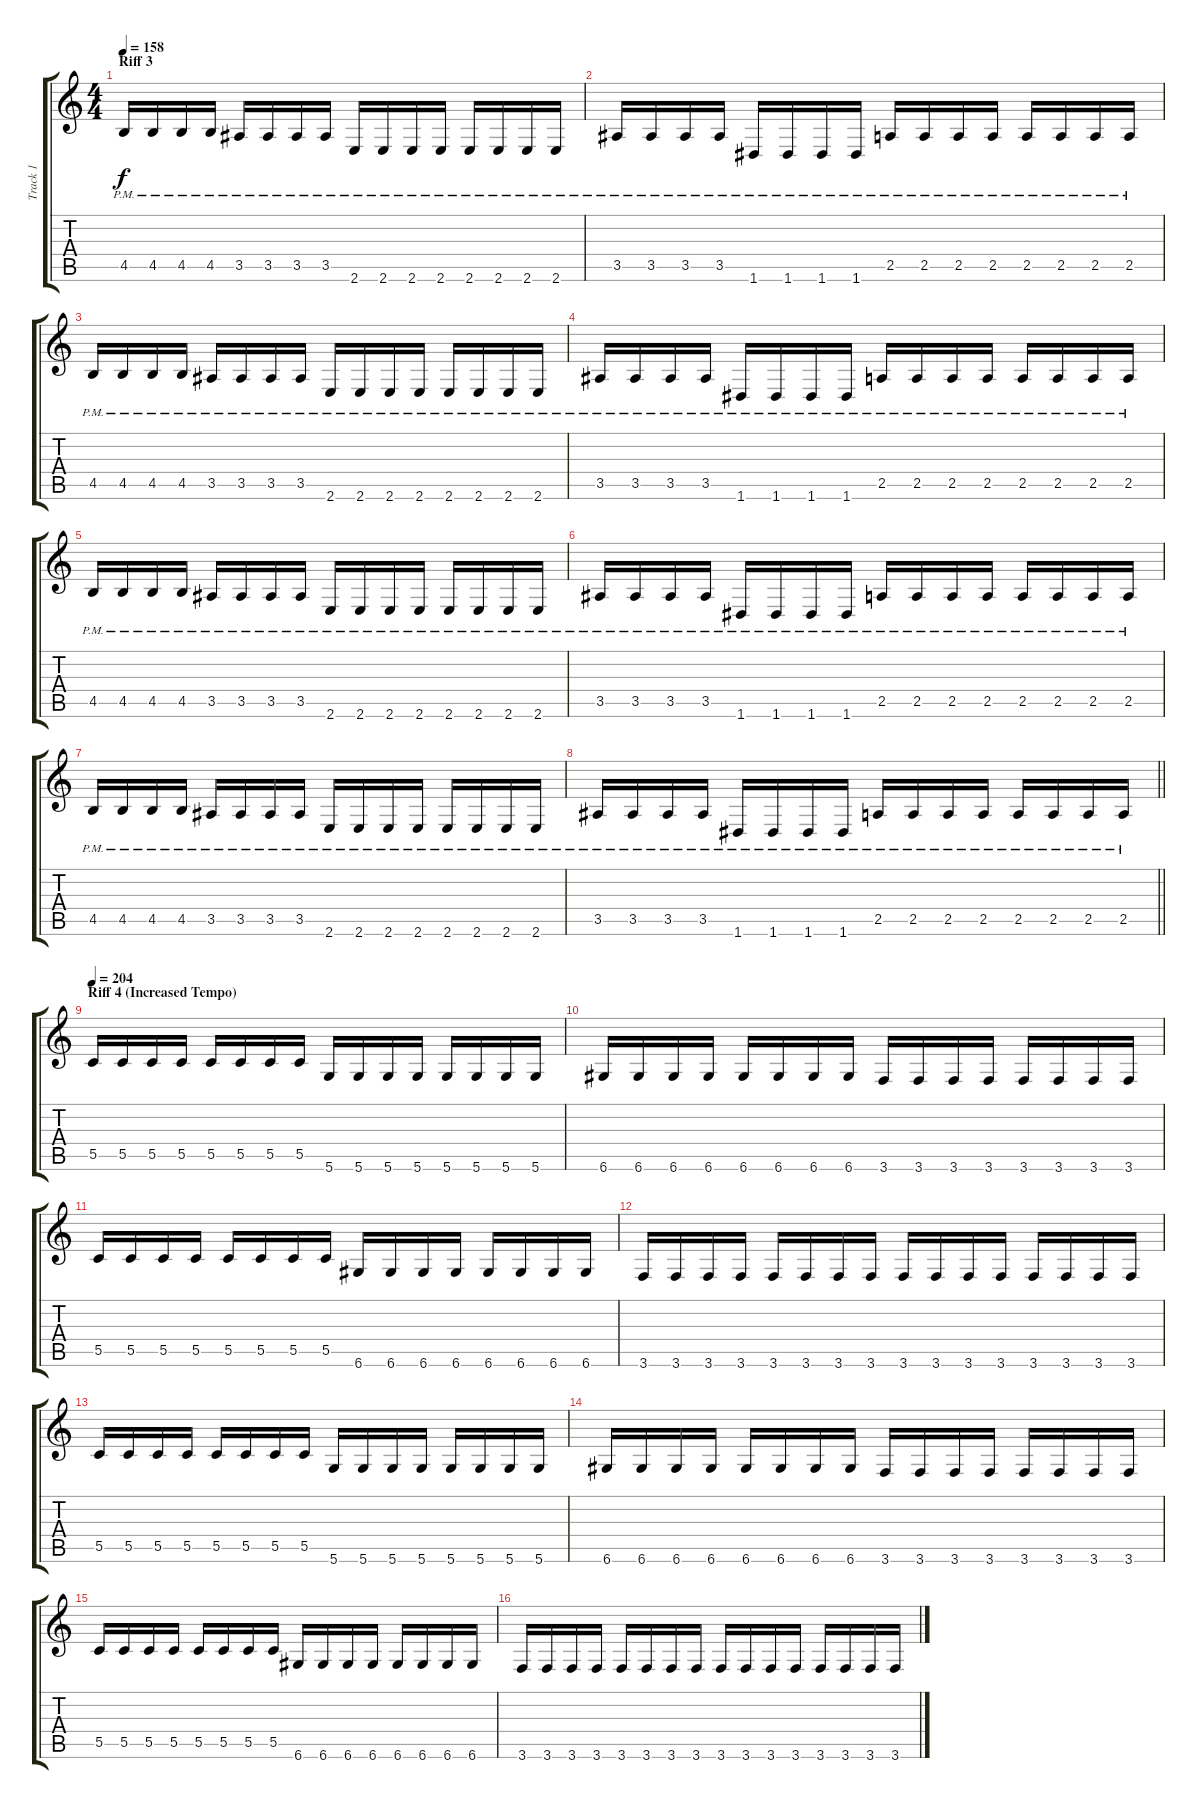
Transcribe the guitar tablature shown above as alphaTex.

\track ("Track 1" "Track 1") {instrument overdrivenguitar}
\staff {score tabs}
\tuning (D4 A3 F3 C3 G2 D2) {hide}
\ts (4 4)
\section ("" "Riff 3")
\tempo 158
\clef g2
\ks c
4.5{pm}.16{dy f} 4.5{pm}.16 4.5{pm}.16 4.5{pm}.16 3.5{pm}.16 3.5{pm}.16 3.5{pm}.16 3.5{pm}.16 2.6{pm}.16 2.6{pm}.16 2.6{pm}.16 2.6{pm}.16 2.6{pm}.16 2.6{pm}.16 2.6{pm}.16 2.6{pm}.16 |
3.5{pm}.16 3.5{pm}.16 3.5{pm}.16 3.5{pm}.16 1.6{pm}.16 1.6{pm}.16 1.6{pm}.16 1.6{pm}.16 2.5{pm}.16 2.5{pm}.16 2.5{pm}.16 2.5{pm}.16 2.5{pm}.16 2.5{pm}.16 2.5{pm}.16 2.5{pm}.16 |
4.5{pm}.16 4.5{pm}.16 4.5{pm}.16 4.5{pm}.16 3.5{pm}.16 3.5{pm}.16 3.5{pm}.16 3.5{pm}.16 2.6{pm}.16 2.6{pm}.16 2.6{pm}.16 2.6{pm}.16 2.6{pm}.16 2.6{pm}.16 2.6{pm}.16 2.6{pm}.16 |
3.5{pm}.16 3.5{pm}.16 3.5{pm}.16 3.5{pm}.16 1.6{pm}.16 1.6{pm}.16 1.6{pm}.16 1.6{pm}.16 2.5{pm}.16 2.5{pm}.16 2.5{pm}.16 2.5{pm}.16 2.5{pm}.16 2.5{pm}.16 2.5{pm}.16 2.5{pm}.16 |
4.5{pm}.16 4.5{pm}.16 4.5{pm}.16 4.5{pm}.16 3.5{pm}.16 3.5{pm}.16 3.5{pm}.16 3.5{pm}.16 2.6{pm}.16 2.6{pm}.16 2.6{pm}.16 2.6{pm}.16 2.6{pm}.16 2.6{pm}.16 2.6{pm}.16 2.6{pm}.16 |
3.5{pm}.16 3.5{pm}.16 3.5{pm}.16 3.5{pm}.16 1.6{pm}.16 1.6{pm}.16 1.6{pm}.16 1.6{pm}.16 2.5{pm}.16 2.5{pm}.16 2.5{pm}.16 2.5{pm}.16 2.5{pm}.16 2.5{pm}.16 2.5{pm}.16 2.5{pm}.16 |
4.5{pm}.16 4.5{pm}.16 4.5{pm}.16 4.5{pm}.16 3.5{pm}.16 3.5{pm}.16 3.5{pm}.16 3.5{pm}.16 2.6{pm}.16 2.6{pm}.16 2.6{pm}.16 2.6{pm}.16 2.6{pm}.16 2.6{pm}.16 2.6{pm}.16 2.6{pm}.16 |
\barLineRight lightlight
3.5{pm}.16 3.5{pm}.16 3.5{pm}.16 3.5{pm}.16 1.6{pm}.16 1.6{pm}.16 1.6{pm}.16 1.6{pm}.16 2.5{pm}.16 2.5{pm}.16 2.5{pm}.16 2.5{pm}.16 2.5{pm}.16 2.5{pm}.16 2.5{pm}.16 2.5{pm}.16 |
\section ("" "Riff 4 (Increased Tempo)")
\tempo 204
5.5.16 5.5.16 5.5.16 5.5.16 5.5.16 5.5.16 5.5.16 5.5.16 5.6.16 5.6.16 5.6.16 5.6.16 5.6.16 5.6.16 5.6.16 5.6.16 |
6.6.16 6.6.16 6.6.16 6.6.16 6.6.16 6.6.16 6.6.16 6.6.16 3.6.16 3.6.16 3.6.16 3.6.16 3.6.16 3.6.16 3.6.16 3.6.16 |
5.5.16 5.5.16 5.5.16 5.5.16 5.5.16 5.5.16 5.5.16 5.5.16 6.6.16 6.6.16 6.6.16 6.6.16 6.6.16 6.6.16 6.6.16 6.6.16 |
3.6.16 3.6.16 3.6.16 3.6.16 3.6.16 3.6.16 3.6.16 3.6.16 3.6.16 3.6.16 3.6.16 3.6.16 3.6.16 3.6.16 3.6.16 3.6.16 |
5.5.16 5.5.16 5.5.16 5.5.16 5.5.16 5.5.16 5.5.16 5.5.16 5.6.16 5.6.16 5.6.16 5.6.16 5.6.16 5.6.16 5.6.16 5.6.16 |
6.6.16 6.6.16 6.6.16 6.6.16 6.6.16 6.6.16 6.6.16 6.6.16 3.6.16 3.6.16 3.6.16 3.6.16 3.6.16 3.6.16 3.6.16 3.6.16 |
5.5.16 5.5.16 5.5.16 5.5.16 5.5.16 5.5.16 5.5.16 5.5.16 6.6.16 6.6.16 6.6.16 6.6.16 6.6.16 6.6.16 6.6.16 6.6.16 |
3.6.16 3.6.16 3.6.16 3.6.16 3.6.16 3.6.16 3.6.16 3.6.16 3.6.16 3.6.16 3.6.16 3.6.16 3.6.16 3.6.16 3.6.16 3.6.16
